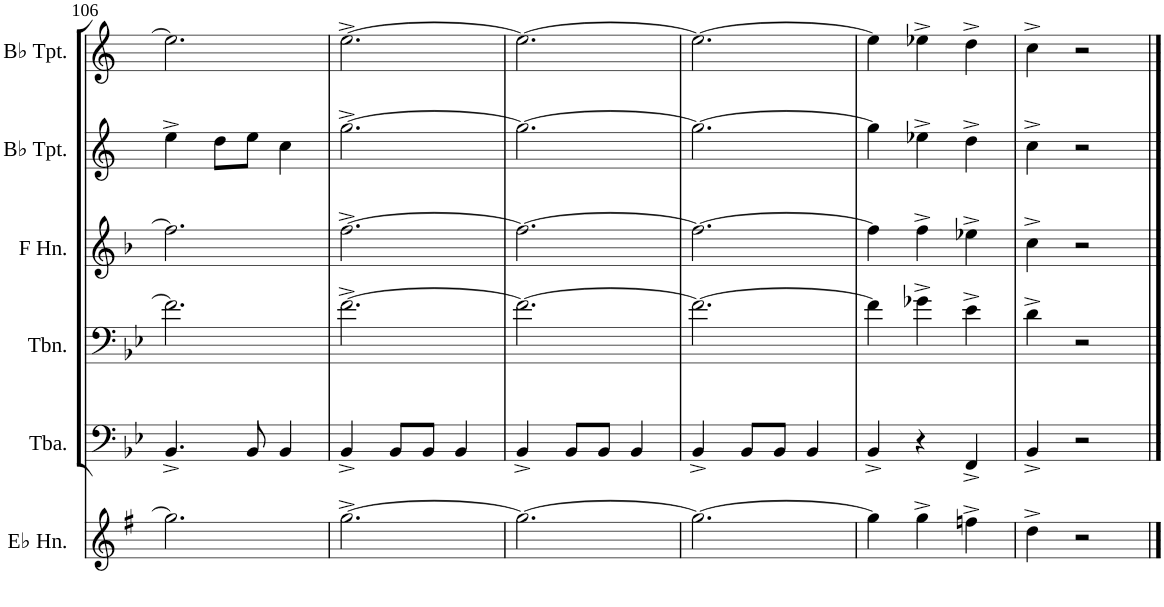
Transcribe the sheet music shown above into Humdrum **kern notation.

**kern	**kern	**kern	**kern	**kern	**kern
*part6	*part5	*part4	*part3	*part2	*part1
*staff6	*staff5	*staff4	*staff3	*staff2	*staff1
*I"Horn in Eb	*I"Tuba	*I"Trombone	*I"Horn in F	*I"Bb Trumpet	*I"Bb Trumpet
*	*I'Tba.	*I'Tbn.	*	*I'Bb Tpt.	*I'Bb Tpt.
!!LO:PB:g=z
*clefG2	*clefF4	*clefF4	*clefG2	*clefG2	*clefG2
*Trd5c9	*	*	*Trd4c7	*Trd1c2	*Trd1c2
*k[f#]	*k[b-e-]	*k[b-e-]	*k[b-]	*k[]	*k[]
*G:	*B-:	*B-:	*F:	*C:	*C:
*M3/4	*M3/4	*M3/4	*M3/4	*M3/4	*M3/4
=106	=106	=106	=106	=106	=106
2.gg\]	4.BB-^/	2.f\]	2.ff\]	4ee^\	2.ee\]
.	.	.	.	8dd\L	.
.	8BB-/	.	.	8ee\J	.
.	4BB-/	.	.	4cc\	.
=107	=107	=107	=107	=107	=107
[2.gg^\	4BB-^/	[2.f^\	[2.ff^\	[2.gg^\	[2.ee^\
.	8BB-/L	.	.	.	.
.	8BB-/J	.	.	.	.
.	4BB-/	.	.	.	.
=108	=108	=108	=108	=108	=108
2.gg\_	4BB-^/	2.f\_	2.ff\_	2.gg\_	2.ee\_
.	8BB-/L	.	.	.	.
.	8BB-/J	.	.	.	.
.	4BB-/	.	.	.	.
=109	=109	=109	=109	=109	=109
2.gg\_	4BB-^/	2.f\_	2.ff\_	2.gg\_	2.ee\_
.	8BB-/L	.	.	.	.
.	8BB-/J	.	.	.	.
.	4BB-/	.	.	.	.
=110	=110	=110	=110	=110	=110
4gg\]	4BB-^/	4f\]	4ff\]	4gg\]	4ee\]
4gg^\	4r	4g-X^\	4ff^\	4ee-X^\	4ee-X^\
4ffn^\	4FF^/	4e-^\	4ee-X^\	4dd^\	4dd^\
=111	=111	=111	=111	=111	=111
4dd^\	4BB-^/	4d^\	4cc^\	4cc^\	4cc^\
2r	2r	2r	2r	2r	2r
==	==	==	==	==	==
*-	*-	*-	*-	*-	*-
